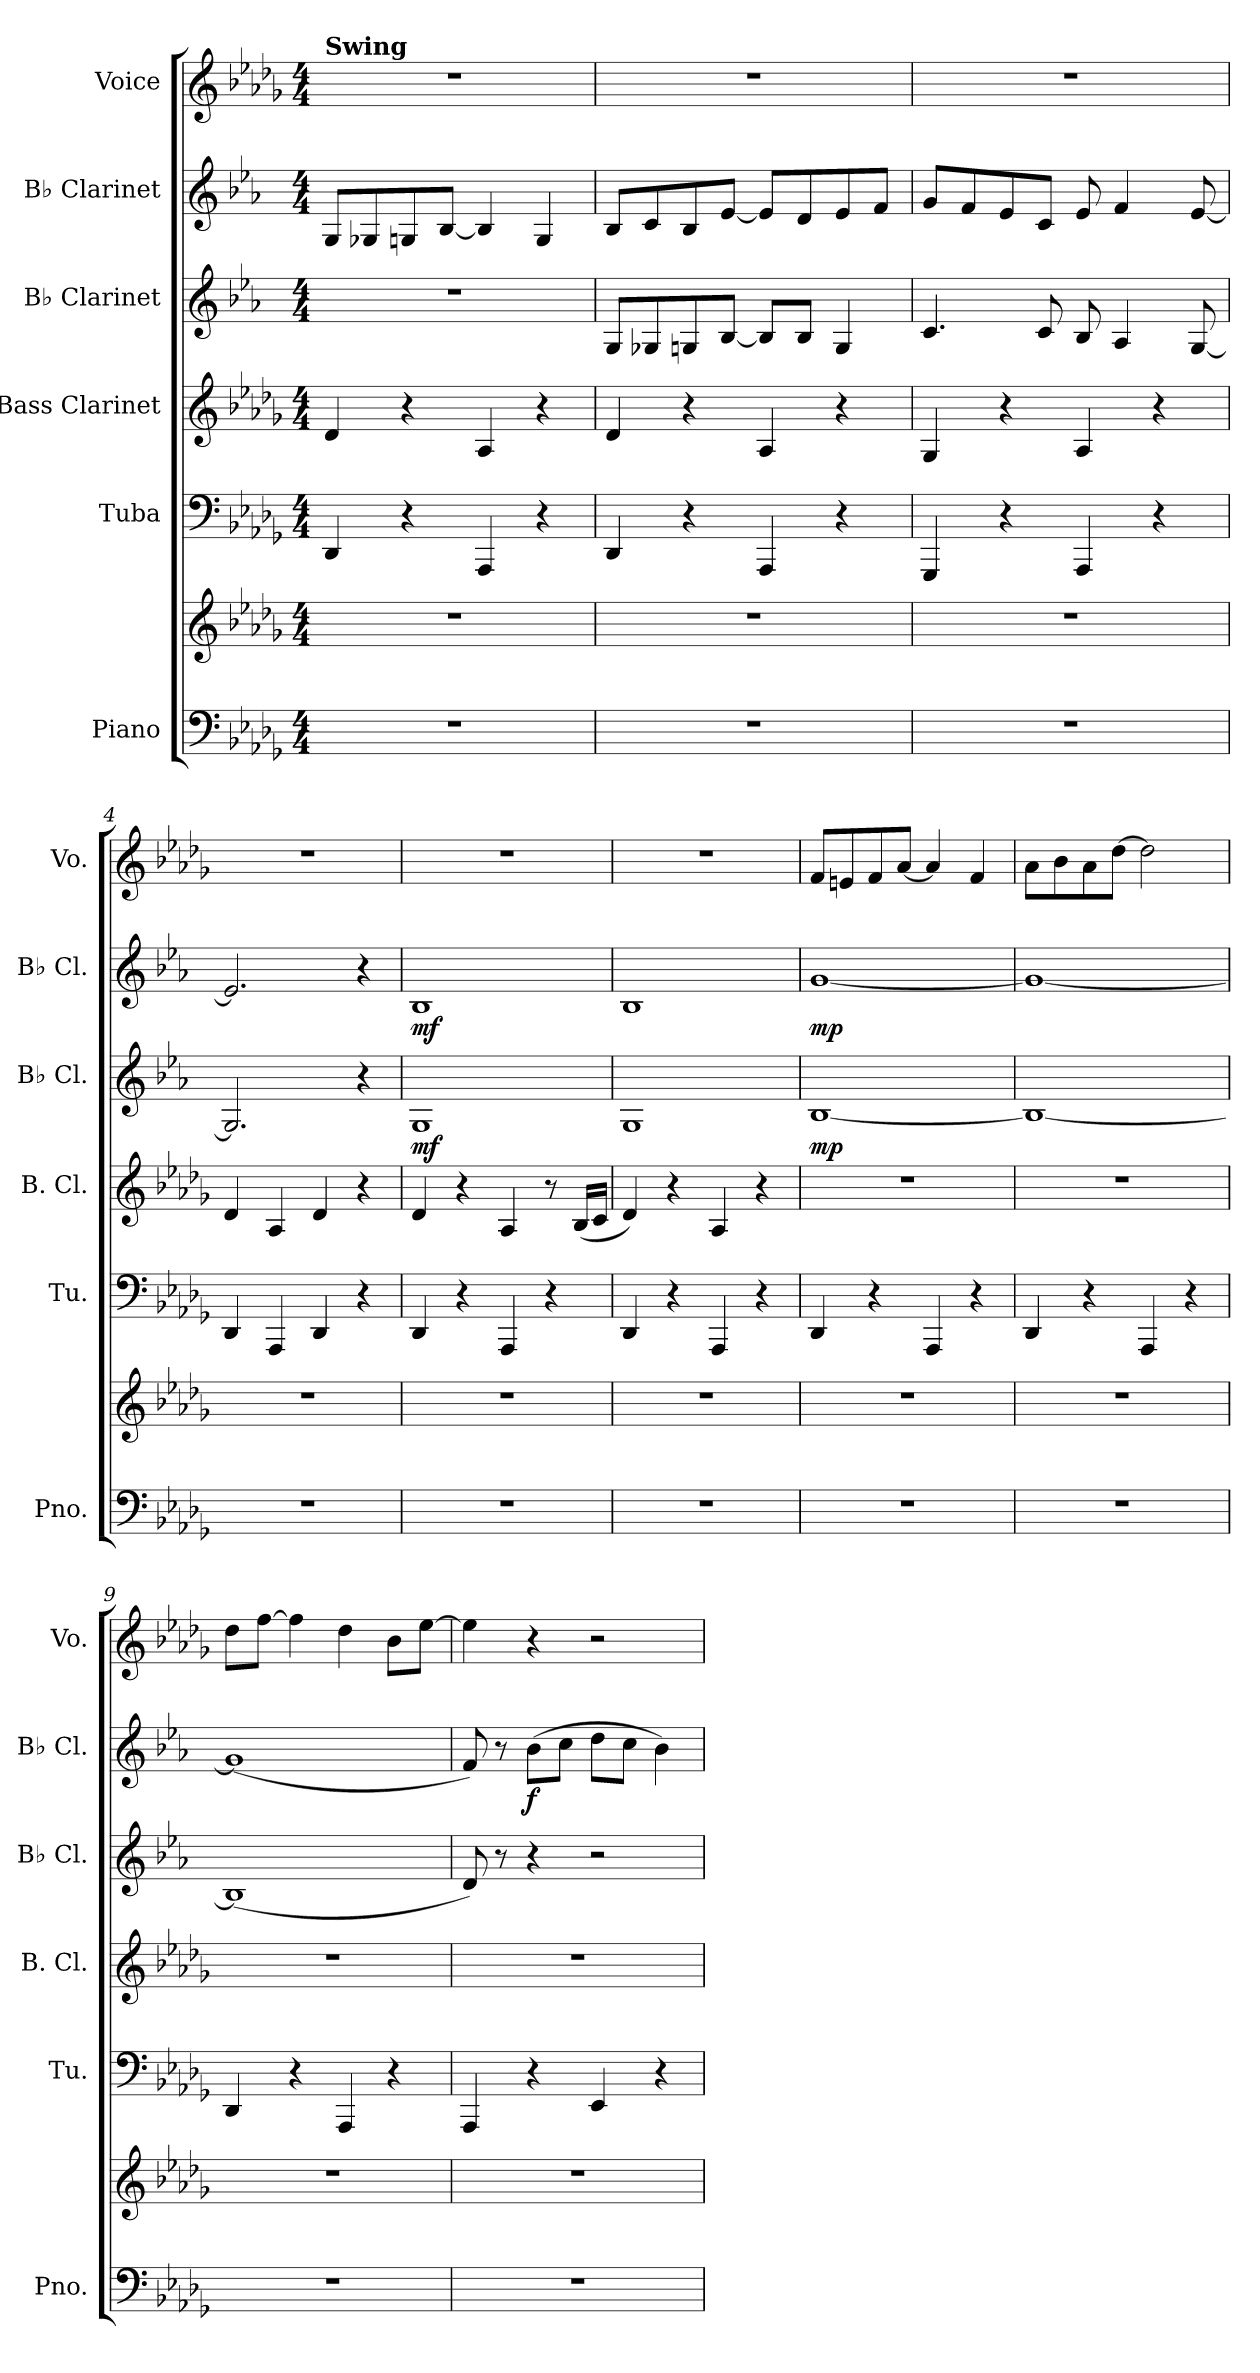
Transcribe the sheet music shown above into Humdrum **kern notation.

**kern	**kern	**kern	**kern	**kern	**dynam	**kern	**dynam	**kern
*part6	*part6	*part5	*part4	*part3	*part3	*part2	*part2	*part1
*staff7	*staff6	*staff5	*staff4	*staff3	*staff3	*staff2	*staff2	*staff1
*I"Piano	*	*I"Tuba	*I"Bass Clarinet	*I"B♭ Clarinet	*	*I"B♭ Clarinet	*	*I"Voice
*I'Pno.	*	*I'Tu.	*I'B. Cl.	*I'B♭ Cl.	*	*I'B♭ Cl.	*	*I'Vo.
*clefF4	*clefG2	*clefF4	*clefG2	*clefG2	*	*clefG2	*	*clefG2
*	*	*	*ITrd8c14	*ITrd1c2	*	*ITrd1c2	*	*
*k[b-e-a-d-g-]	*k[b-e-a-d-g-]	*k[b-e-a-d-g-]	*k[b-e-a-d-g-]	*k[b-e-a-d-g-]	*	*k[b-e-a-d-g-]	*	*k[b-e-a-d-g-]
*M4/4	*M4/4	*M4/4	*M4/4	*M4/4	*	*M4/4	*	*M4/4
*MM140	*MM140	*MM140	*MM140	*MM140	*	*MM140	*	*MM140
=1	=1	=1	=1	=1	=1	=1	=1	=1
!	!	!	!	!	!	!	!	!LO:TX:a:B:t=Swing
1r	1r	4DD-/	4D-/	1r	.	8F/L	.	1r
.	.	.	.	.	.	8F-X/	.	.
.	.	4r	4r	.	.	8Fn/	.	.
.	.	.	.	.	.	[8A-/J	.	.
.	.	4AAA-/	4AA-/	.	.	4A-/]	.	.
.	.	4r	4r	.	.	4F/	.	.
=2	=2	=2	=2	=2	=2	=2	=2	=2
1r	1r	4DD-/	4D-/	8F/L	.	8A-/L	.	1r
.	.	.	.	8F-X/	.	8B-/	.	.
.	.	4r	4r	8Fn/	.	8A-/	.	.
.	.	.	.	[8A-/J	.	[8d-/J	.	.
.	.	4AAA-/	4AA-/	8A-/L]	.	8d-/L]	.	.
.	.	.	.	8A-/J	.	8c/	.	.
.	.	4r	4r	4F/	.	8d-/	.	.
.	.	.	.	.	.	8e-/J	.	.
=3	=3	=3	=3	=3	=3	=3	=3	=3
1r	1r	4GGG-/	4GG-/	4.B-/	.	8f/L	.	1r
.	.	.	.	.	.	8e-/	.	.
.	.	4r	4r	.	.	8d-/	.	.
.	.	.	.	8B-/	.	8B-/J	.	.
.	.	4AAA-/	4AA-/	8A-/	.	8d-/	.	.
.	.	.	.	4G-/	.	4e-/	.	.
.	.	4r	4r	.	.	.	.	.
.	.	.	.	[8F/	.	[8d-/	.	.
!!LO:PB:g=z
=4	=4	=4	=4	=4	=4	=4	=4	=4
1r	1r	4DD-/	4D-/	2.F/]	.	2.d-/]	.	1r
.	.	4AAA-/	4AA-/	.	.	.	.	.
.	.	4DD-/	4D-/	.	.	.	.	.
.	.	4r	4r	4r	.	4r	.	.
=5	=5	=5	=5	=5	=5	=5	=5	=5
!	!	!	!	!	!LO:DY:b	!	!LO:DY:b	!
1r	1r	4DD-/	4D-/	1F	mf	1A-	mf	1r
.	.	4r	4r	.	.	.	.	.
.	.	4AAA-/	4AA-/	.	.	.	.	.
.	.	4r	8r	.	.	.	.	.
.	.	.	(16BB-/LL	.	.	.	.	.
.	.	.	16C/JJ	.	.	.	.	.
=6	=6	=6	=6	=6	=6	=6	=6	=6
1r	1r	4DD-/	4D-/)	1F	.	1A-	.	1r
.	.	4r	4r	.	.	.	.	.
.	.	4AAA-/	4AA-/	.	.	.	.	.
.	.	4r	4r	.	.	.	.	.
=7	=7	=7	=7	=7	=7	=7	=7	=7
!	!	!	!	!	!LO:DY:b	!	!LO:DY:b	!
1r	1r	4DD-/	1r	[1A-	mp	[1f	mp	8f/L
.	.	.	.	.	.	.	.	8en/
.	.	4r	.	.	.	.	.	8f/
.	.	.	.	.	.	.	.	[8a-/J
.	.	4AAA-/	.	.	.	.	.	4a-/]
.	.	4r	.	.	.	.	.	4f/
=8	=8	=8	=8	=8	=8	=8	=8	=8
1r	1r	4DD-/	1r	1A-_	.	1f_	.	8a-\L
.	.	.	.	.	.	.	.	8b-\
.	.	4r	.	.	.	.	.	8a-\
.	.	.	.	.	.	.	.	[8dd-\J
.	.	4AAA-/	.	.	.	.	.	2dd-\]
.	.	4r	.	.	.	.	.	.
=9	=9	=9	=9	=9	=9	=9	=9	=9
1r	1r	4DD-/	1r	(1A-]	.	((1f]	.	8dd-\L
.	.	.	.	.	.	.	.	[8ff\J
.	.	4r	.	.	.	.	.	4ff\]
.	.	4AAA-/	.	.	.	.	.	4dd-\
.	.	4r	.	.	.	.	.	8b-\L
.	.	.	.	.	.	.	.	[8ee-\J
!!LO:PB:g=z
=10	=10	=10	=10	=10	=10	=10	=10	=10
1r	1r	4AAA-/	1r	8c/)	.	8e-/)	.	4ee-\]
.	.	.	.	8r	.	8r	.	.
!	!	!	!	!	!	!	!LO:DY:b	!
.	.	4r	.	4r	.	(8a-\L	f	4r
.	.	.	.	.	.	8b-\J	.	.
.	.	4EE-/	.	2r	.	8cc\L	.	2r
.	.	.	.	.	.	8b-\J	.	.
.	.	4r	.	.	.	4a-\)	.	.
=	=	=	=	=	=	=	=	=
*-	*-	*-	*-	*-	*-	*-	*-	*-
